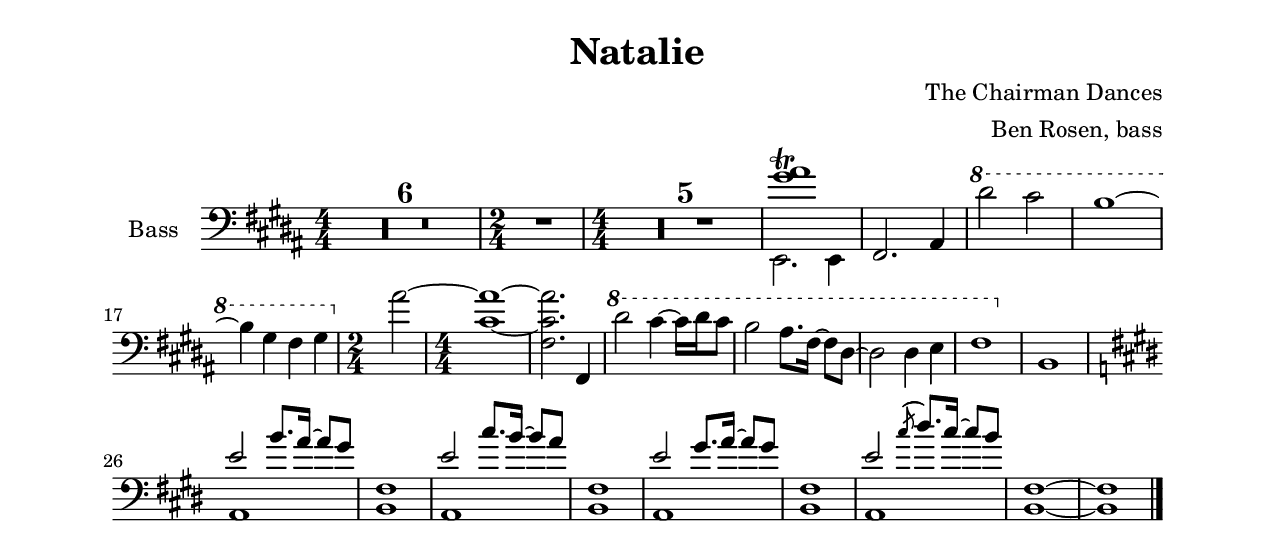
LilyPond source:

\version "2.24.0"

\include "settings.ily"

\header {
  title = "Natalie"
  composer = "The Chairman Dances"
  arranger = "Ben Rosen, bass"
}

music = \relative c'' {
  \clef "bass"
  \key b \major

  | R1 * 6

  \time 2/4

  | R2

  \time 4/4

  | R1 * 5

  | << {

    <gs as>1 \trill

  } \\ {

    e,,2. e4

  } >>

  | fs2. as4

  | \ottava #1
    ds''2 cs
  | b1 ~
  | b4 gs fs gs
    \ottava #0

  \time 2/4

  | as2 ~

  \time 4/4

  | <cs, as'>1 ~
  | <fs, cs' as'>2. fs,4
  | \ottava #1
    ds'''2 cs4 ~ cs16 ds cs8
  | b2 as8. fs16 ~ fs8 ds ~
  | ds2 ds4 e
  | fs1
    \ottava #0
  | b,,1

  \key e \major

  | << {

      e'2 b'8. a16 ~ a8 gs

    } \\ {

      a,,1

    } >>
  | <b fs'>1
  | << {

      e'2 cs'8. b16 ~ b8 a

    } \\ {

      a,,1

    } >>
  | <b fs'>1
  | << {

      e'2 gs8. a16 ~ a8 gs

    } \\ {

      a,,1

    } >>
  | <b fs'>1
  | << {

    e'2 \acciaccatura { cs'8 ( } ds8. ) cs16 ~ cs8 b

    } \\ {

      a,,1

    } >>
  | <b fs'>1 ~
  | <b fs'>1

  \bar "|."
}

\score {
  \new Staff \with {
    instrumentName = "Bass"
    \numericTimeSignature
  } {
    \compressMMRests
    \music
  }
}
